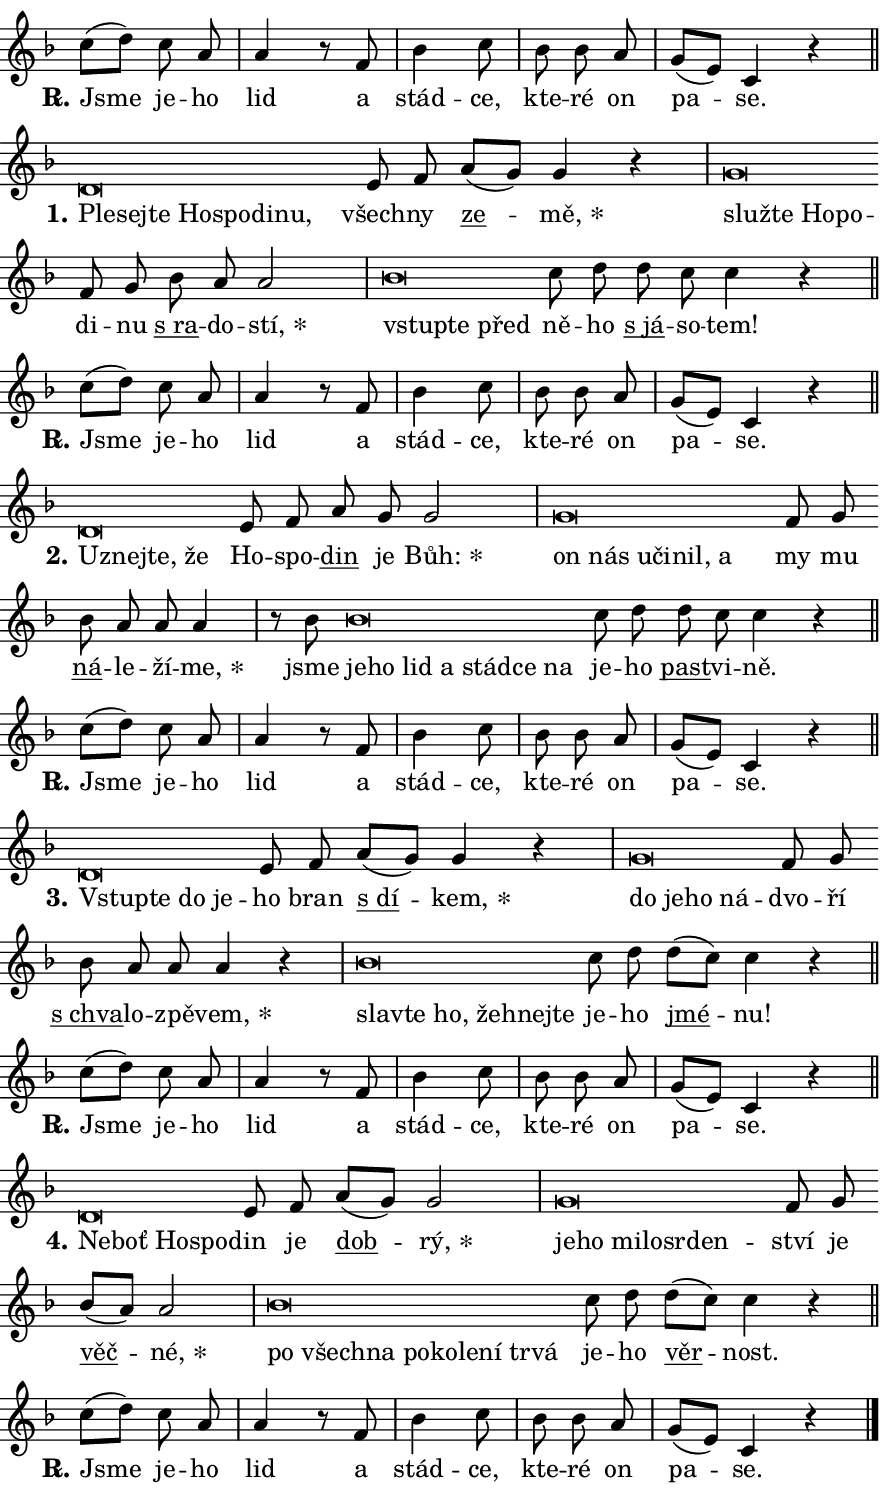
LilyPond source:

\version "2.24.0"
\header { tagline = "" }
\paper {
  indent = 0\cm
  top-margin = 0\cm
  right-margin = 0.13\cm % to fit lyric hyphens
  bottom-margin = 0\cm
  left-margin = 0\cm
  paper-width = 15\cm
  page-breaking = #ly:one-page-breaking
  system-system-spacing.basic-distance = #11
  score-system-spacing.basic-distance = #11
  ragged-last = ##f
}


%% Author: Thomas Morley
%% https://lists.gnu.org/archive/html/lilypond-user/2020-05/msg00002.html
#(define (line-position grob)
"Returns position of @var[grob} in current system:
   @code{'start}, if at first time-step
   @code{'end}, if at last time-step
   @code{'middle} otherwise
"
  (let* ((col (ly:item-get-column grob))
         (ln (ly:grob-object col 'left-neighbor))
         (rn (ly:grob-object col 'right-neighbor))
         (col-to-check-left (if (ly:grob? ln) ln col))
         (col-to-check-right (if (ly:grob? rn) rn col))
         (break-dir-left
           (and
             (ly:grob-property col-to-check-left 'non-musical #f)
             (ly:item-break-dir col-to-check-left)))
         (break-dir-right
           (and
             (ly:grob-property col-to-check-right 'non-musical #f)
             (ly:item-break-dir col-to-check-right))))
        (cond ((eqv? 1 break-dir-left) 'start)
              ((eqv? -1 break-dir-right) 'end)
              (else 'middle))))

#(define (tranparent-at-line-position vctor)
  (lambda (grob)
  "Relying on @code{line-position} select the relevant enry from @var{vctor}.
Used to determine transparency,"
    (case (line-position grob)
      ((end) (not (vector-ref vctor 0)))
      ((middle) (not (vector-ref vctor 1)))
      ((start) (not (vector-ref vctor 2))))))

noteHeadBreakVisibility =
#(define-music-function (break-visibility)(vector?)
"Makes @code{NoteHead}s transparent relying on @var{break-visibility}"
#{
  \override NoteHead.transparent =
    #(tranparent-at-line-position break-visibility)
#})

#(define delete-ledgers-for-transparent-note-heads
  (lambda (grob)
    "Reads whether a @code{NoteHead} is transparent.
If so this @code{NoteHead} is removed from @code{'note-heads} from
@var{grob}, which is supposed to be @code{LedgerLineSpanner}.
As a result ledgers are not printed for this @code{NoteHead}"
    (let* ((nhds-array (ly:grob-object grob 'note-heads))
           (nhds-list
             (if (ly:grob-array? nhds-array)
                 (ly:grob-array->list nhds-array)
                 '()))
           ;; Relies on the transparent-property being done before
           ;; Staff.LedgerLineSpanner.after-line-breaking is executed.
           ;; This is fragile ...
           (to-keep
             (remove
               (lambda (nhd)
                 (ly:grob-property nhd 'transparent #f))
               nhds-list)))
      ;; TODO find a better method to iterate over grob-arrays, similiar
      ;; to filter/remove etc for lists
      ;; For now rebuilt from scratch
      (set! (ly:grob-object grob 'note-heads)  '())
      (for-each
        (lambda (nhd)
          (ly:pointer-group-interface::add-grob grob 'note-heads nhd))
        to-keep))))

squashNotes = {
  \override NoteHead.X-extent = #'(-0.2 . 0.2)
  \override NoteHead.Y-extent = #'(-0.75 . 0)
  \override NoteHead.stencil =
    #(lambda (grob)
       (let ((pos (ly:grob-property grob 'staff-position)))
         (begin
           (if (< pos -7) (display "ERROR: Lower brevis then expected\n") (display ""))
           (if (<= pos -6) ly:text-interface::print ly:note-head::print))))
}
unSquashNotes = {
  \revert NoteHead.X-extent
  \revert NoteHead.Y-extent
  \revert NoteHead.stencil
}

hideNotes = \noteHeadBreakVisibility #begin-of-line-visible
unHideNotes = \noteHeadBreakVisibility #all-visible

% work-around for resetting accidentals
% https://lilypond.org/doc/v2.23/Documentation/notation/displaying-rhythms#unmetered-music
cadenzaMeasure = {
  \cadenzaOff
  \partial 1024 s1024
  \cadenzaOn
}

#(define-markup-command (accent layout props text) (markup?)
  "Underline accented syllable"
  (interpret-markup layout props
    #{\markup \override #'(offset . 4.3) \underline { #text }#}))

responsum = \markup \concat {
  "R" \hspace #-1.05 \path #0.1 #'((moveto 0 0.07) (lineto 0.9 0.8)) \hspace #0.05 "."
}

spaceSize = #0.6828661417322834 % exact space size for TeX Gyre Schola

\layout {
  \context {
    \Staff
    \remove "Time_signature_engraver"
    \override LedgerLineSpanner.after-line-breaking = #delete-ledgers-for-transparent-note-heads
  }
  \context {
    \Lyrics {
      \override LyricSpace.minimum-distance = \spaceSize
      \override LyricText.font-name = #"TeX Gyre Schola"
      \override LyricText.font-size = 1
      \override StanzaNumber.font-name = #"TeX Gyre Schola Bold"
      \override StanzaNumber.font-size = 1
    }
  }
  \context {
    \Score 
    \override NoteHead.text =
      #(lambda (grob) 
        (let ((pos (ly:grob-property grob 'staff-position)))
          #{\markup {
            \combine
              \halign #-0.55 \raise #(if (= pos -6) 0 0.5) \override #'(thickness . 2) \draw-line #'(3.2 . 0)
              \musicglyph "noteheads.sM1"
          }#}))
  }
}

% magnetic-lyrics.ily
%
%   written by
%     Jean Abou Samra <jean@abou-samra.fr>
%     Werner Lemberg <wl@gnu.org>
%
%   adapted by
%     Jiri Hon <jiri.hon@gmail.com>
%
% Version 2022-Apr-15

% https://www.mail-archive.com/lilypond-user@gnu.org/msg149350.html

#(define (Left_hyphen_pointer_engraver context)
   "Collect syllable-hyphen-syllable occurrences in lyrics and store
them in properties.  This engraver only looks to the left.  For
example, if the lyrics input is @code{foo -- bar}, it does the
following.

@itemize @bullet
@item
Set the @code{text} property of the @code{LyricHyphen} grob between
@q{foo} and @q{bar} to @code{foo}.

@item
Set the @code{left-hyphen} property of the @code{LyricText} grob with
text @q{foo} to the @code{LyricHyphen} grob between @q{foo} and
@q{bar}.
@end itemize

Use this auxiliary engraver in combination with the
@code{lyric-@/text::@/apply-@/magnetic-@/offset!} hook."
   (let ((hyphen #f)
         (text #f))
     (make-engraver
      (acknowledgers
       ((lyric-syllable-interface engraver grob source-engraver)
        (set! text grob)))
      (end-acknowledgers
       ((lyric-hyphen-interface engraver grob source-engraver)
        ;(when (not (grob::has-interface grob 'lyric-space-interface))
          (set! hyphen grob)));)
      ((stop-translation-timestep engraver)
       (when (and text hyphen)
         (ly:grob-set-object! text 'left-hyphen hyphen))
       (set! text #f)
       (set! hyphen #f)))))

#(define (lyric-text::apply-magnetic-offset! grob)
   "If the space between two syllables is less than the value in
property @code{LyricText@/.details@/.squash-threshold}, move the right
syllable to the left so that it gets concatenated with the left
syllable.

Use this function as a hook for
@code{LyricText@/.after-@/line-@/breaking} if the
@code{Left_@/hyphen_@/pointer_@/engraver} is active."
   (let ((hyphen (ly:grob-object grob 'left-hyphen #f)))
     (when hyphen
       (let ((left-text (ly:spanner-bound hyphen LEFT)))
         (when (grob::has-interface left-text 'lyric-syllable-interface)
           (let* ((common (ly:grob-common-refpoint grob left-text X))
                  (this-x-ext (ly:grob-extent grob common X))
                  (left-x-ext
                   (begin
                     ;; Trigger magnetism for left-text.
                     (ly:grob-property left-text 'after-line-breaking)
                     (ly:grob-extent left-text common X)))
                  ;; `delta` is the gap width between two syllables.
                  (delta (- (interval-start this-x-ext)
                            (interval-end left-x-ext)))
                  (details (ly:grob-property grob 'details))
                  (threshold (assoc-get 'squash-threshold details 0.2)))
             (when (< delta threshold)
               (let* (;; We have to manipulate the input text so that
                      ;; ligatures crossing syllable boundaries are not
                      ;; disabled.  For languages based on the Latin
                      ;; script this is essentially a beautification.
                      ;; However, for non-Western scripts it can be a
                      ;; necessity.
                      (lt (ly:grob-property left-text 'text))
                      (rt (ly:grob-property grob 'text))
                      (is-space (grob::has-interface hyphen 'lyric-space-interface))
                      (space (if is-space " " ""))
                      (extra-delta (if is-space spaceSize 0))
                      ;; Append new syllable.
                      (ltrt-space (if (and (string? lt) (string? rt))
                                (string-append lt space rt)
                                (make-concat-markup (list lt space rt))))
                      ;; Right-align `ltrt` to the right side.
                      (ltrt-space-markup (grob-interpret-markup
                               grob
                               (make-translate-markup
                                (cons (interval-length this-x-ext) 0)
                                (make-right-align-markup ltrt-space)))))
                 (begin
                   ;; Don't print `left-text`.
                   (ly:grob-set-property! left-text 'stencil #f)
                   ;; Set text and stencil (which holds all collected
                   ;; syllables so far) and shift it to the left.
                   (ly:grob-set-property! grob 'text ltrt-space)
                   (ly:grob-set-property! grob 'stencil ltrt-space-markup)
                   (ly:grob-translate-axis! grob (- (- delta extra-delta)) X))))))))))


#(define (lyric-hyphen::displace-bounds-first grob)
   ;; Make very sure this callback isn't triggered too early.
   (let ((left (ly:spanner-bound grob LEFT))
         (right (ly:spanner-bound grob RIGHT)))
     (ly:grob-property left 'after-line-breaking)
     (ly:grob-property right 'after-line-breaking)
     (ly:lyric-hyphen::print grob)))

squashThreshold = #0.4

\layout {
  \context {
    \Lyrics
    \consists #Left_hyphen_pointer_engraver
    \override LyricText.after-line-breaking =
      #lyric-text::apply-magnetic-offset!
    \override LyricHyphen.stencil = #lyric-hyphen::displace-bounds-first
    \override LyricText.details.squash-threshold = \squashThreshold
    \override LyricHyphen.minimum-distance = 0
    \override LyricHyphen.minimum-length = \squashThreshold
  }
}

squashText = \override LyricText.details.squash-threshold = 9999
unSquashText = \override LyricText.details.squash-threshold = \squashThreshold

leftText = \override LyricText.self-alignment-X = #LEFT
unLeftText = \revert LyricText.self-alignment-X

starOffset = #(lambda (grob) 
                (let ((x_offset (ly:self-alignment-interface::aligned-on-x-parent grob)))
                  (if (= x_offset 0) 0 (+ x_offset 1.2))))

star = #(define-music-function (syllable)(string?)
"Append star separator at the end of a syllable"
#{
  \once \override LyricText.X-offset = #starOffset
  \lyricmode { \markup {
    #syllable
    \override #'((font-name . "TeX Gyre Schola Bold")) \hspace #0.2 \lower #0.65 \larger "*"
  } }
#})

starAccent = #(define-music-function (syllable)(string?)
"Append star separator at the end of a syllable and make accent"
#{
  \once \override LyricText.X-offset = #starOffset
  \lyricmode { \markup {
    \accent #syllable
    \override #'((font-name . "TeX Gyre Schola Bold")) \hspace #0.2 \lower #0.65 \larger "*"
  } }
#})

breath = #(define-music-function (syllable)(string?)
"Append breathing indicator at the end of a syllable"
#{
  \lyricmode { \markup { #syllable "+" } }
#})

optionalBreath = #(define-music-function (syllable)(string?)
"Append optional breathing indicator at the end of a syllable"
#{
  \lyricmode { \markup { #syllable "(+)" } }
#})


\score {
    <<
        \new Voice = "melody" { \cadenzaOn \key f \major \relative { c''8[( d)] c a \cadenzaMeasure \bar "|" a4 r8 f \cadenzaMeasure \bar "|" bes4 c8 \cadenzaMeasure \bar "|" bes bes a \cadenzaMeasure \bar "|" g[( e)] c4 r \cadenzaMeasure \bar "||" \break } }
        \new Lyrics \lyricsto "melody" { \lyricmode { \set stanza = \responsum
Jsme je -- ho lid a stád -- ce, kte -- ré on pa -- se. } }
    >>
    \layout {}
}

\score {
    <<
        \new Voice = "melody" { \cadenzaOn \key f \major \relative { \squashNotes d'\breve*1/16 \hideNotes \breve*1/16 \bar "" \breve*1/16 \bar "" \breve*1/16 \bar "" \breve*1/16 \bar "" \breve*1/16 \breve*1/16 \bar "" \unHideNotes \unSquashNotes e8 f \bar "" a[( g)] g4 r \cadenzaMeasure \bar "|" \squashNotes g\breve*1/16 \hideNotes \breve*1/16 \bar "" \breve*1/16 \breve*1/16 \bar "" \unHideNotes \unSquashNotes f8 g \bar "" bes a a2 \cadenzaMeasure \bar "|" \squashNotes bes\breve*1/16 \hideNotes \breve*1/16 \breve*1/16 \bar "" \unHideNotes \unSquashNotes c8 d \bar "" d c c4 r \cadenzaMeasure \bar "||" \break } }
        \new Lyrics \lyricsto "melody" { \lyricmode { \set stanza = "1."
\leftText Ple -- \squashText sej -- te Ho -- spo -- di -- nu, \unLeftText \unSquashText všech -- ny \markup \accent ze -- \star mě, \leftText služ -- \squashText te Ho -- po -- \unLeftText \unSquashText di -- nu \markup \accent "s ra" -- do -- \star stí, \leftText vstup -- \squashText te před \unLeftText \unSquashText ně -- ho \markup \accent "s já" -- so -- tem! } }
    >>
    \layout {}
}

\score {
    <<
        \new Voice = "melody" { \cadenzaOn \key f \major \relative { c''8[( d)] c a \cadenzaMeasure \bar "|" a4 r8 f \cadenzaMeasure \bar "|" bes4 c8 \cadenzaMeasure \bar "|" bes bes a \cadenzaMeasure \bar "|" g[( e)] c4 r \cadenzaMeasure \bar "||" \break } }
        \new Lyrics \lyricsto "melody" { \lyricmode { \set stanza = \responsum
Jsme je -- ho lid a stád -- ce, kte -- ré on pa -- se. } }
    >>
    \layout {}
}

\score {
    <<
        \new Voice = "melody" { \cadenzaOn \key f \major \relative { \squashNotes d'\breve*1/16 \hideNotes \breve*1/16 \bar "" \breve*1/16 \breve*1/16 \bar "" \unHideNotes \unSquashNotes e8 f \bar "" a g g2 \cadenzaMeasure \bar "|" \squashNotes g\breve*1/16 \hideNotes \breve*1/16 \bar "" \breve*1/16 \bar "" \breve*1/16 \bar "" \breve*1/16 \breve*1/16 \bar "" \unHideNotes \unSquashNotes f8 g \bar "" bes a a a4 \cadenzaMeasure \bar "|" r8 bes \squashNotes bes\breve*1/16 \hideNotes \breve*1/16 \bar "" \breve*1/16 \bar "" \breve*1/16 \bar "" \breve*1/16 \bar "" \breve*1/16 \breve*1/16 \bar "" \unHideNotes \unSquashNotes c8 d \bar "" d c c4 r \cadenzaMeasure \bar "||" \break } }
        \new Lyrics \lyricsto "melody" { \lyricmode { \set stanza = "2."
\leftText U -- \squashText znej -- te, že \unLeftText \unSquashText Ho -- spo -- \markup \accent din je \star Bůh: \leftText on \squashText nás u -- či -- nil, a \unLeftText \unSquashText my mu \markup \accent ná -- le -- ží -- \star me, jsme \leftText je -- \squashText ho lid a stád -- ce na \unLeftText \unSquashText je -- ho \markup \accent past -- vi -- ně. } }
    >>
    \layout {}
}

\score {
    <<
        \new Voice = "melody" { \cadenzaOn \key f \major \relative { c''8[( d)] c a \cadenzaMeasure \bar "|" a4 r8 f \cadenzaMeasure \bar "|" bes4 c8 \cadenzaMeasure \bar "|" bes bes a \cadenzaMeasure \bar "|" g[( e)] c4 r \cadenzaMeasure \bar "||" \break } }
        \new Lyrics \lyricsto "melody" { \lyricmode { \set stanza = \responsum
Jsme je -- ho lid a stád -- ce, kte -- ré on pa -- se. } }
    >>
    \layout {}
}

\score {
    <<
        \new Voice = "melody" { \cadenzaOn \key f \major \relative { \squashNotes d'\breve*1/16 \hideNotes \breve*1/16 \bar "" \breve*1/16 \breve*1/16 \bar "" \unHideNotes \unSquashNotes e8 f \bar "" a[( g)] g4 r \cadenzaMeasure \bar "|" \squashNotes g\breve*1/16 \hideNotes \breve*1/16 \bar "" \breve*1/16 \breve*1/16 \bar "" \unHideNotes \unSquashNotes f8 g \bar "" bes a a a4 r \cadenzaMeasure \bar "|" \squashNotes bes\breve*1/16 \hideNotes \breve*1/16 \bar "" \breve*1/16 \bar "" \breve*1/16 \bar "" \breve*1/16 \breve*1/16 \bar "" \unHideNotes \unSquashNotes c8 d \bar "" d[( c)] c4 r \cadenzaMeasure \bar "||" \break } }
        \new Lyrics \lyricsto "melody" { \lyricmode { \set stanza = "3."
\leftText Vstup -- \squashText te do je -- \unLeftText \unSquashText ho bran \markup \accent "s dí" -- \star kem, \leftText do \squashText je -- ho ná -- \unLeftText \unSquashText dvo -- ří \markup \accent "s chva" -- lo -- zpě -- \star vem, \leftText sla -- \squashText vte ho, žeh -- nej -- te \unLeftText \unSquashText je -- ho \markup \accent jmé -- nu! } }
    >>
    \layout {}
}

\score {
    <<
        \new Voice = "melody" { \cadenzaOn \key f \major \relative { c''8[( d)] c a \cadenzaMeasure \bar "|" a4 r8 f \cadenzaMeasure \bar "|" bes4 c8 \cadenzaMeasure \bar "|" bes bes a \cadenzaMeasure \bar "|" g[( e)] c4 r \cadenzaMeasure \bar "||" \break } }
        \new Lyrics \lyricsto "melody" { \lyricmode { \set stanza = \responsum
Jsme je -- ho lid a stád -- ce, kte -- ré on pa -- se. } }
    >>
    \layout {}
}

\score {
    <<
        \new Voice = "melody" { \cadenzaOn \key f \major \relative { \squashNotes d'\breve*1/16 \hideNotes \breve*1/16 \bar "" \breve*1/16 \breve*1/16 \bar "" \unHideNotes \unSquashNotes e8 f \bar "" a[( g)] g2 \cadenzaMeasure \bar "|" \squashNotes g\breve*1/16 \hideNotes \breve*1/16 \bar "" \breve*1/16 \bar "" \breve*1/16 \bar "" \breve*1/16 \breve*1/16 \bar "" \unHideNotes \unSquashNotes f8 g \bar "" bes[( a)] a2 \cadenzaMeasure \bar "|" \squashNotes bes\breve*1/16 \hideNotes \breve*1/16 \bar "" \breve*1/16 \bar "" \breve*1/16 \bar "" \breve*1/16 \bar "" \breve*1/16 \bar "" \breve*1/16 \bar "" \breve*1/16 \breve*1/16 \bar "" \unHideNotes \unSquashNotes c8 d \bar "" d[( c)] c4 r \cadenzaMeasure \bar "||" \break } }
        \new Lyrics \lyricsto "melody" { \lyricmode { \set stanza = "4."
\leftText Ne -- \squashText boť Ho -- spo -- \unLeftText \unSquashText din je \markup \accent dob -- \star rý, \leftText je -- \squashText ho mi -- lo -- sr -- den -- \unLeftText \unSquashText ství je \markup \accent věč -- \star né, \leftText po \squashText všech -- na po -- ko -- le -- ní tr -- vá \unLeftText \unSquashText je -- ho \markup \accent věr -- nost. } }
    >>
    \layout {}
}

\score {
    <<
        \new Voice = "melody" { \cadenzaOn \key f \major \relative { c''8[( d)] c a \cadenzaMeasure \bar "|" a4 r8 f \cadenzaMeasure \bar "|" bes4 c8 \cadenzaMeasure \bar "|" bes bes a \cadenzaMeasure \bar "|" g[( e)] c4 r \cadenzaMeasure \bar "||" \break } \bar "|." }
        \new Lyrics \lyricsto "melody" { \lyricmode { \set stanza = \responsum
Jsme je -- ho lid a stád -- ce, kte -- ré on pa -- se. } }
    >>
    \layout {}
}
